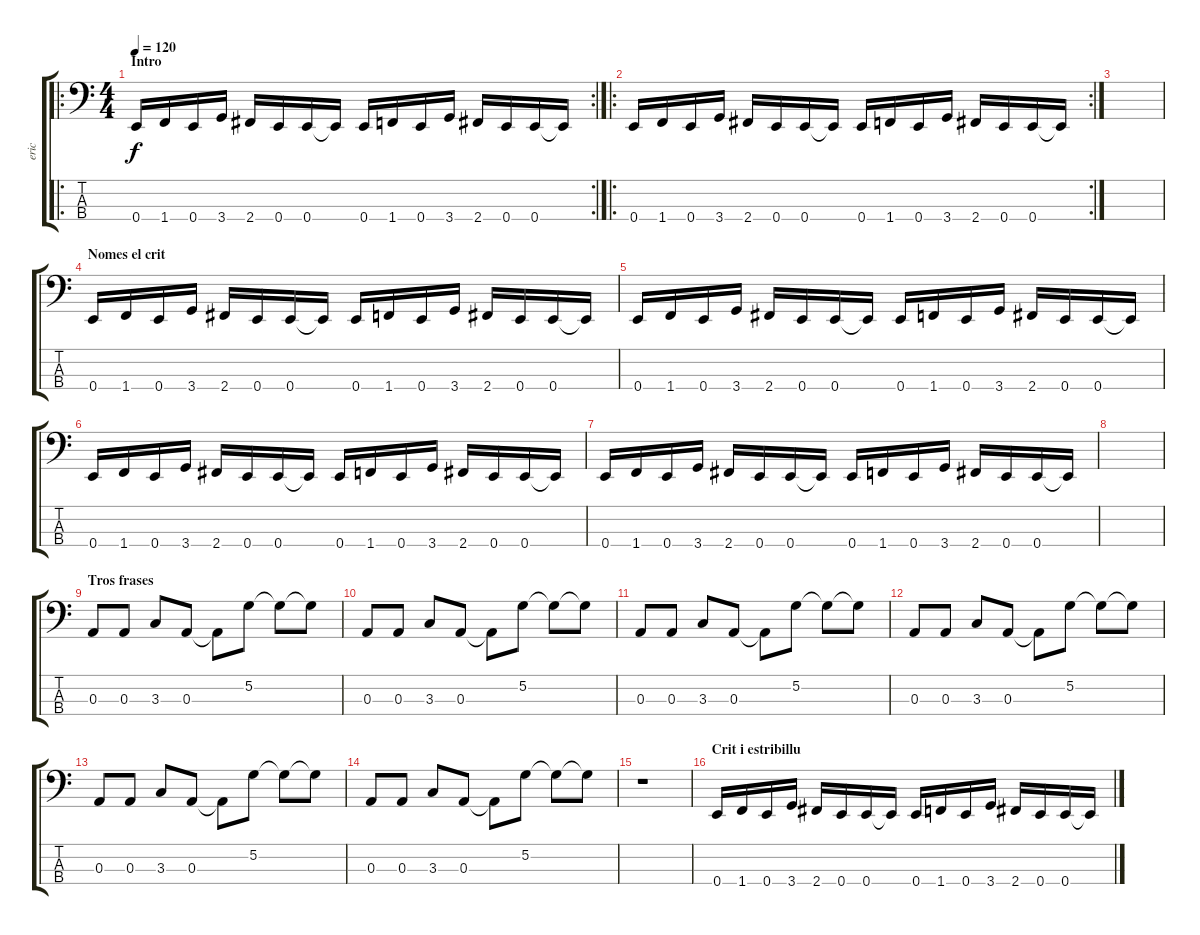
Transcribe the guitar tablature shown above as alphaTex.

\track ("eric" "eric") {instrument electricbasspick}
\staff {score tabs}
\tuning (G2 D2 A1 E1) {hide}
\ro
\rc 2
\ts (4 4)
\section ("" "Intro")
\tempo 120
\clef f4
\ks c
0.4.16{dy f instrument electricbasspick} 1.4.16 0.4.16 3.4.16 2.4.16 0.4.16 0.4.16 0.4{t}.16 0.4.16 1.4.16 0.4.16 3.4.16 2.4.16 0.4.16 0.4.16 0.4{t}.16 |
\ro
\rc 2
0.4.16 1.4.16 0.4.16 3.4.16 2.4.16 0.4.16 0.4.16 0.4{t}.16 0.4.16 1.4.16 0.4.16 3.4.16 2.4.16 0.4.16 0.4.16 0.4{t}.16 |
|
\section ("" "Nomes el crit")
0.4.16 1.4.16 0.4.16 3.4.16 2.4.16 0.4.16 0.4.16 0.4{t}.16 0.4.16 1.4.16 0.4.16 3.4.16 2.4.16 0.4.16 0.4.16 0.4{t}.16 |
0.4.16 1.4.16 0.4.16 3.4.16 2.4.16 0.4.16 0.4.16 0.4{t}.16 0.4.16 1.4.16 0.4.16 3.4.16 2.4.16 0.4.16 0.4.16 0.4{t}.16 |
0.4.16 1.4.16 0.4.16 3.4.16 2.4.16 0.4.16 0.4.16 0.4{t}.16 0.4.16 1.4.16 0.4.16 3.4.16 2.4.16 0.4.16 0.4.16 0.4{t}.16 |
0.4.16 1.4.16 0.4.16 3.4.16 2.4.16 0.4.16 0.4.16 0.4{t}.16 0.4.16 1.4.16 0.4.16 3.4.16 2.4.16 0.4.16 0.4.16 0.4{t}.16 |
|
\section ("" "Tros frases")
0.3.8 0.3.8 3.3.8 0.3.8 0.3{t}.8 5.2.8 5.2{t}.8 5.2{t}.8 |
0.3.8 0.3.8 3.3.8 0.3.8 0.3{t}.8 5.2.8 5.2{t}.8 5.2{t}.8 |
0.3.8 0.3.8 3.3.8 0.3.8 0.3{t}.8 5.2.8 5.2{t}.8 5.2{t}.8 |
0.3.8 0.3.8 3.3.8 0.3.8 0.3{t}.8 5.2.8 5.2{t}.8 5.2{t}.8 |
0.3.8 0.3.8 3.3.8 0.3.8 0.3{t}.8 5.2.8 5.2{t}.8 5.2{t}.8 |
0.3.8 0.3.8 3.3.8 0.3.8 0.3{t}.8 5.2.8 5.2{t}.8 5.2{t}.8 |
r.1 |
\section ("" "Crit i estribillu")
0.4.16 1.4.16 0.4.16 3.4.16 2.4.16 0.4.16 0.4.16 0.4{t}.16 0.4.16 1.4.16 0.4.16 3.4.16 2.4.16 0.4.16 0.4.16 0.4{t}.16
